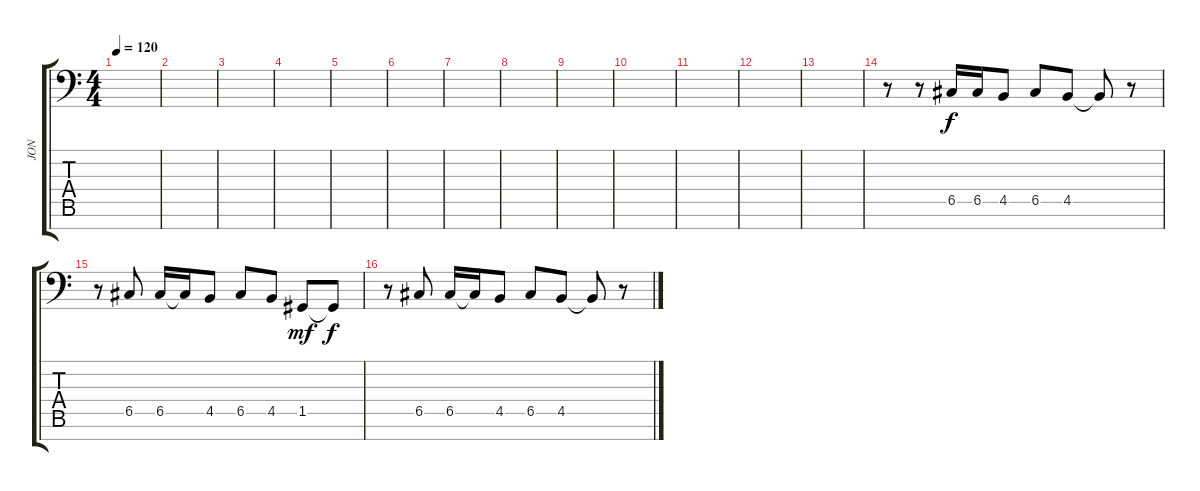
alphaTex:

\track ("JON" "JON") {instrument tenorsax}
\staff {score tabs}
\tuning (D4 A3 F3 C3 G2 D2 A1) {hide}
\ts (4 4)
\tempo 120
\clef f4
\ks c
|
|
|
|
|
|
|
|
|
|
|
|
|
r.8 r.8 6.5.16 6.5.16 4.5.8 6.5.8 4.5.8 4.5{t}.8 r.8 |
r.8 6.5.8 6.5.16 6.5{t}.16 4.5.8 6.5.8 4.5.8 1.5.8{dy mf} 1.5{t}.8{dy f} |
r.8 6.5.8 6.5.16 6.5{t}.16 4.5.8 6.5.8 4.5.8 4.5{t}.8 r.8
